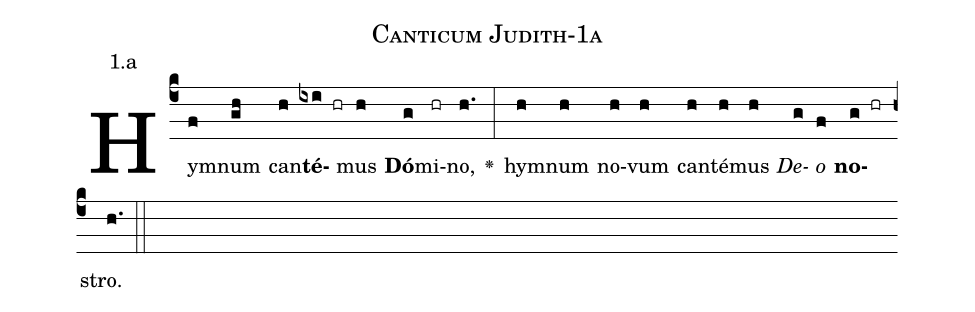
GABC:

name: Canticum Judith-1a;
annotation: 1.a;
%%
(c4)Hym(f)num(gh) can(h)<b>té</b>(ixi hr)mus(h) <b>Dó</b>(g)mi(hr)no,(h.) <v>\greheightstar</v>(:) hym(h)num(h) no(h)vum(h) can(h)té(h)mus(h) <i>De</i>(g)<i>o</i>(f) <b>no</b>(g hr)stro.(h.) (::)


%E(h) u(h) o(g) u(f) a(g) e.(h.) (::)
